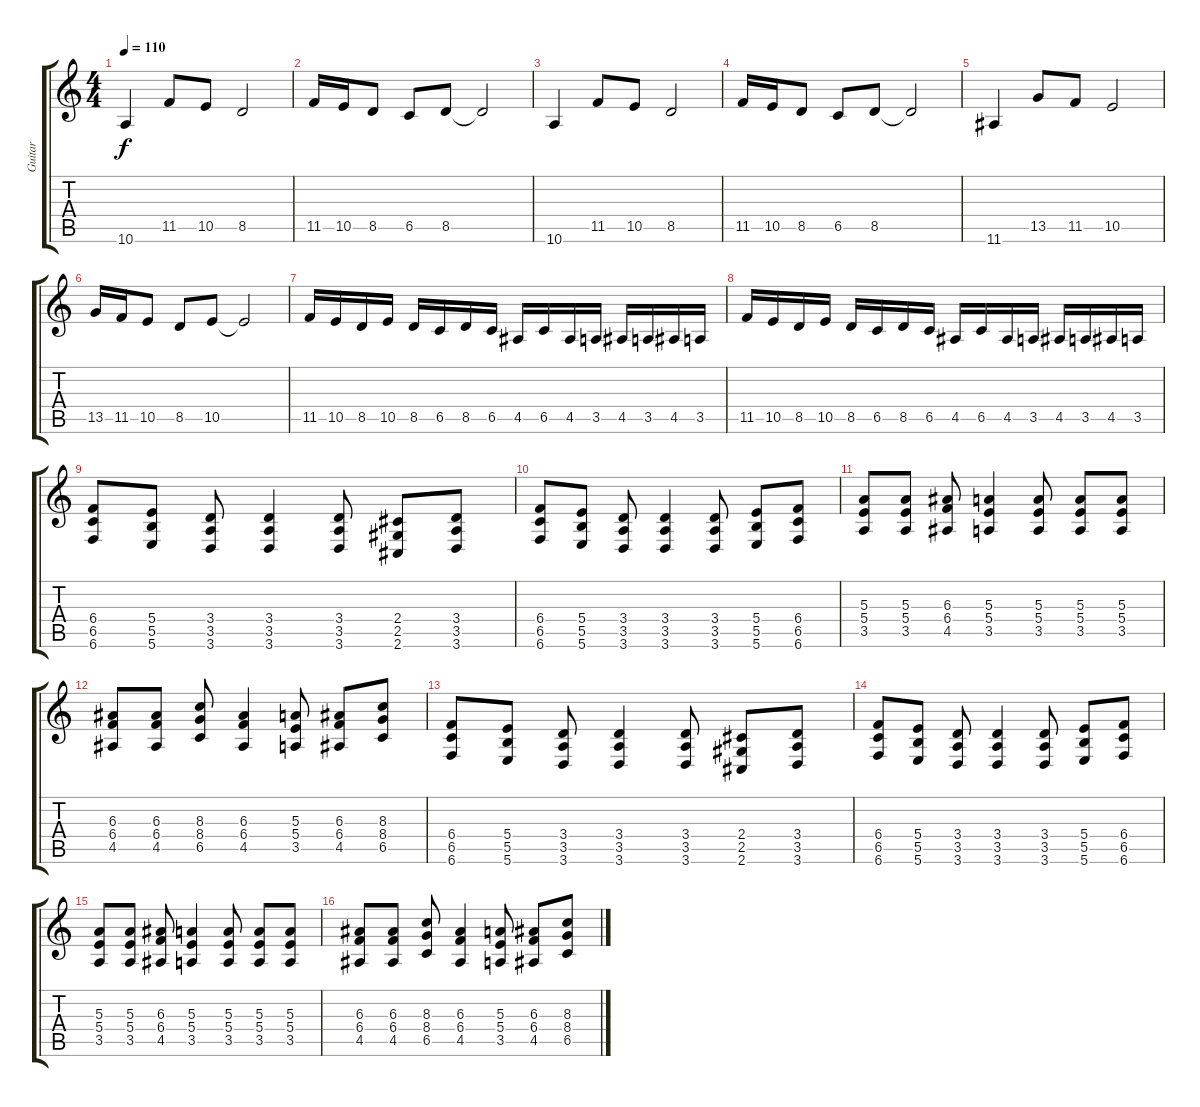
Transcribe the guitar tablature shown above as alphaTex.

\track ("Guitar" "Guitar") {instrument overdrivenguitar}
\staff {score tabs}
\tuning (Db4 Ab3 E3 B2 Gb2 B1) {hide}
\ts (4 4)
\tempo 110
\clef g2
\ks c
10.6.4{dy f} 11.5.8 10.5.8 8.5.2 |
11.5.16 10.5.16 8.5.8 6.5.8 8.5.8 8.5{t}.2 |
10.6.4 11.5.8 10.5.8 8.5.2 |
11.5.16 10.5.16 8.5.8 6.5.8 8.5.8 8.5{t}.2 |
11.6.4 13.5.8 11.5.8 10.5.2 |
13.5.16 11.5.16 10.5.8 8.5.8 10.5.8 10.5{t}.2 |
11.5.16 10.5.16 8.5.16 10.5.16 8.5.16 6.5.16 8.5.16 6.5.16 4.5.16 6.5.16 4.5.16 3.5.16 4.5.16 3.5.16 4.5.16 3.5.16 |
11.5.16 10.5.16 8.5.16 10.5.16 8.5.16 6.5.16 8.5.16 6.5.16 4.5.16 6.5.16 4.5.16 3.5.16 4.5.16 3.5.16 4.5.16 3.5.16 |
(6.4 6.5 6.6).8 (5.4 5.5 5.6).8 (3.4 3.5 3.6).8 (3.4 3.5 3.6).4 (3.4 3.5 3.6).8 (2.4 2.5 2.6).8 (3.4 3.5 3.6).8 |
(6.4 6.5 6.6).8 (5.4 5.5 5.6).8 (3.4 3.5 3.6).8 (3.4 3.5 3.6).4 (3.4 3.5 3.6).8 (5.4 5.5 5.6).8 (6.4 6.5 6.6).8 |
(5.3 5.4 3.5).8 (5.3 5.4 3.5).8 (6.3 6.4 4.5).8 (5.3 5.4 3.5).4 (5.3 5.4 3.5).8 (5.3 5.4 3.5).8 (5.3 5.4 3.5).8 |
(6.3 6.4 4.5).8 (6.3 6.4 4.5).8 (8.3 8.4 6.5).8 (6.3 6.4 4.5).4 (5.3 5.4 3.5).8 (6.3 6.4 4.5).8 (8.3 8.4 6.5).8 |
(6.4 6.5 6.6).8 (5.4 5.5 5.6).8 (3.4 3.5 3.6).8 (3.4 3.5 3.6).4 (3.4 3.5 3.6).8 (2.4 2.5 2.6).8 (3.4 3.5 3.6).8 |
(6.4 6.5 6.6).8 (5.4 5.5 5.6).8 (3.4 3.5 3.6).8 (3.4 3.5 3.6).4 (3.4 3.5 3.6).8 (5.4 5.5 5.6).8 (6.4 6.5 6.6).8 |
(5.3 5.4 3.5).8 (5.3 5.4 3.5).8 (6.3 6.4 4.5).8 (5.3 5.4 3.5).4 (5.3 5.4 3.5).8 (5.3 5.4 3.5).8 (5.3 5.4 3.5).8 |
(6.3 6.4 4.5).8 (6.3 6.4 4.5).8 (8.3 8.4 6.5).8 (6.3 6.4 4.5).4 (5.3 5.4 3.5).8 (6.3 6.4 4.5).8 (8.3 8.4 6.5).8
